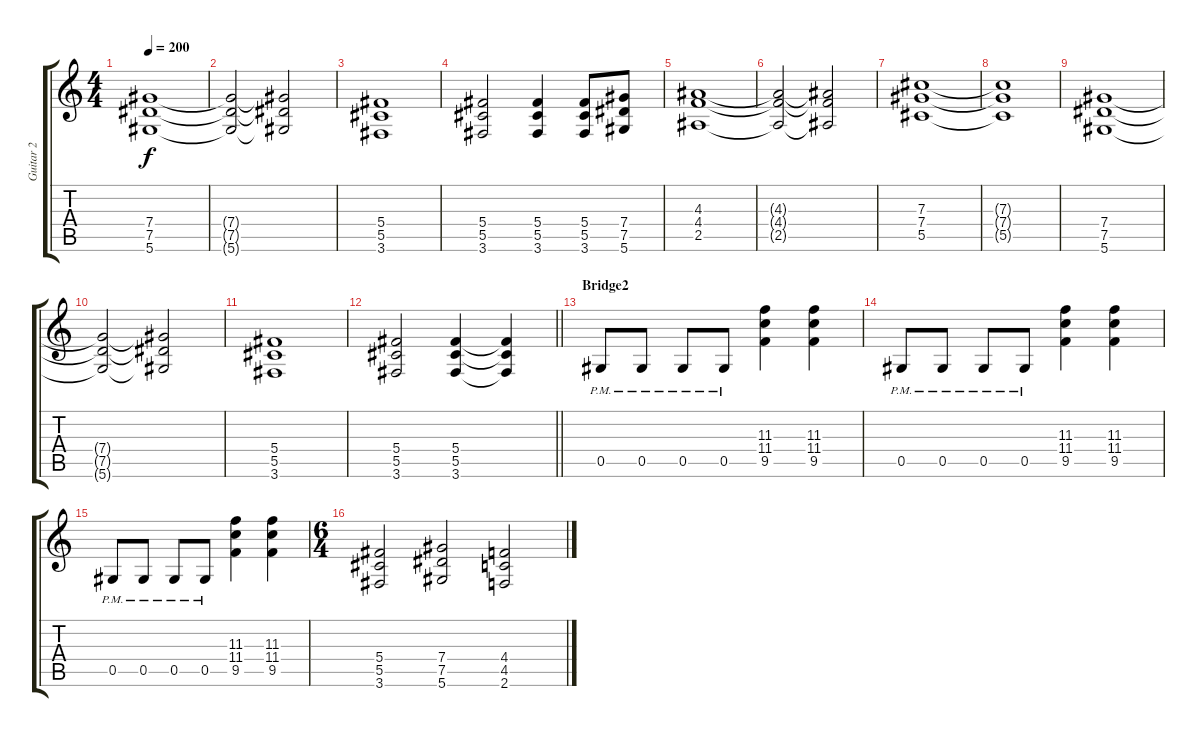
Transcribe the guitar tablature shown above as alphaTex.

\track ("Guitar 2" "Guitar 2") {instrument distortionguitar}
\staff {score tabs}
\tuning (Eb4 Bb3 Gb3 Db3 Ab2 Eb2) {hide}
\ts (4 4)
\tempo 200
\clef g2
\ks c
(7.4 7.5 5.6).1{dy f} |
(7.4{t} 7.5{t} 5.6{t}).2 (7.4{t} 7.5{t} 5.6{t}).2 |
(5.4 5.5 3.6).1 |
(5.4 5.5 3.6).2 (5.4 5.5 3.6).4 (5.4 5.5 3.6).8 (7.4 7.5 5.6).8 |
(4.3 4.4 2.5).1 |
(4.3{t} 4.4{t} 2.5{t}).2 (4.3{t} 4.4{t} 2.5{t}).2 |
(7.3 7.4 5.5).1 |
(7.3{t} 7.4{t} 5.5{t}).1 |
(7.4 7.5 5.6).1 |
(7.4{t} 7.5{t} 5.6{t}).2 (7.4{t} 7.5{t} 5.6{t}).2 |
(5.4 5.5 3.6).1 |
\barLineRight lightlight
(5.4 5.5 3.6).2 (5.4 5.5 3.6).4 (5.4{t} 5.5{t} 3.6{t}).4 |
\section ("" "Bridge2")
0.5{pm}.8 0.5{pm}.8 0.5{pm}.8 0.5{pm}.8 (11.3 11.4 9.5).4 (11.3 11.4 9.5).4 |
0.5{pm}.8 0.5{pm}.8 0.5{pm}.8 0.5{pm}.8 (11.3 11.4 9.5).4 (11.3 11.4 9.5).4 |
0.5{pm}.8 0.5{pm}.8 0.5{pm}.8 0.5{pm}.8 (11.3 11.4 9.5).4 (11.3 11.4 9.5).4 |
\ts (6 4)
(5.4 5.5 3.6).2 (7.4 7.5 5.6).2 (4.4 4.5 2.6).2
